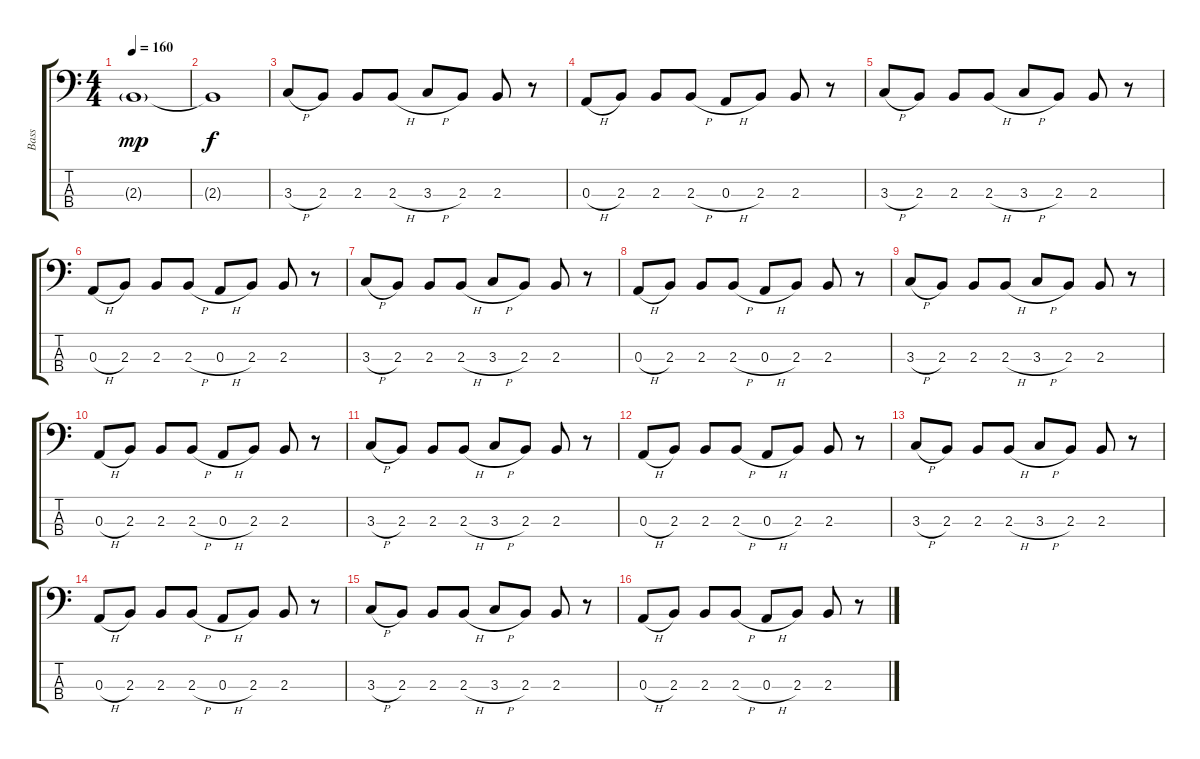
\track ("Bass" "Bass") {instrument electricbassfinger}
\staff {score tabs}
\tuning (G2 D2 A1 D1) {hide}
\ts (4 4)
\tempo 160
\clef f4
\ks c
2.3{g}.1{dy mp} |
2.3{t}.1{dy f} |
3.3{h}.8 2.3.8 2.3.8 2.3{h}.8 3.3{h}.8 2.3.8 2.3.8 r.8 |
0.3{h}.8 2.3.8 2.3.8 2.3{h}.8 0.3{h}.8 2.3.8 2.3.8 r.8 |
3.3{h}.8 2.3.8 2.3.8 2.3{h}.8 3.3{h}.8 2.3.8 2.3.8 r.8 |
0.3{h}.8 2.3.8 2.3.8 2.3{h}.8 0.3{h}.8 2.3.8 2.3.8 r.8 |
3.3{h}.8 2.3.8 2.3.8 2.3{h}.8 3.3{h}.8 2.3.8 2.3.8 r.8 |
0.3{h}.8 2.3.8 2.3.8 2.3{h}.8 0.3{h}.8 2.3.8 2.3.8 r.8 |
3.3{h}.8 2.3.8 2.3.8 2.3{h}.8 3.3{h}.8 2.3.8 2.3.8 r.8 |
0.3{h}.8 2.3.8 2.3.8 2.3{h}.8 0.3{h}.8 2.3.8 2.3.8 r.8 |
3.3{h}.8 2.3.8 2.3.8 2.3{h}.8 3.3{h}.8 2.3.8 2.3.8 r.8 |
0.3{h}.8 2.3.8 2.3.8 2.3{h}.8 0.3{h}.8 2.3.8 2.3.8 r.8 |
3.3{h}.8 2.3.8 2.3.8 2.3{h}.8 3.3{h}.8 2.3.8 2.3.8 r.8 |
0.3{h}.8 2.3.8 2.3.8 2.3{h}.8 0.3{h}.8 2.3.8 2.3.8 r.8 |
3.3{h}.8 2.3.8 2.3.8 2.3{h}.8 3.3{h}.8 2.3.8 2.3.8 r.8 |
0.3{h}.8 2.3.8 2.3.8 2.3{h}.8 0.3{h}.8 2.3.8 2.3.8 r.8
